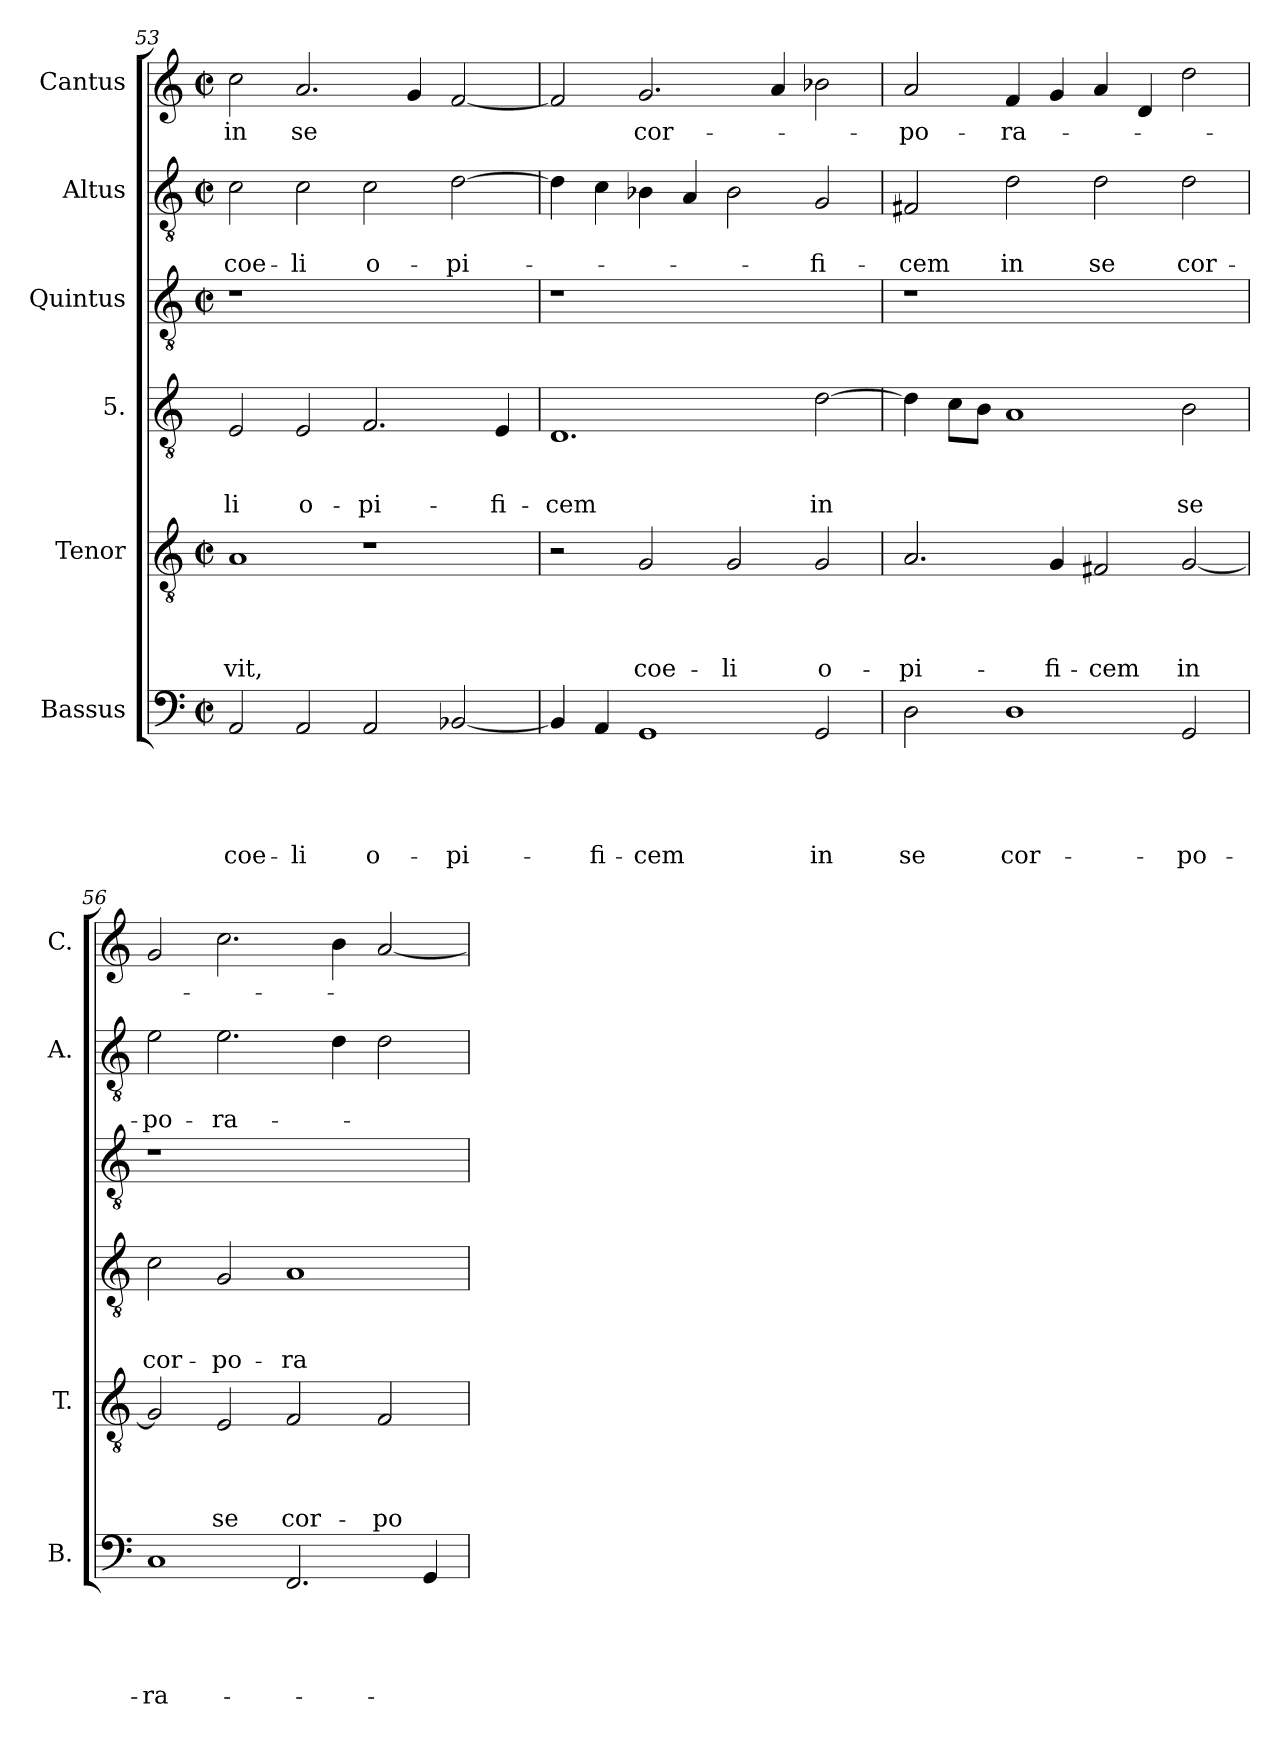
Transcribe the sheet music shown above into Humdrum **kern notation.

**kern	**text	**text	**text	**text	**text	**kern	**text	**text	**text	**text	**kern	**text	**text	**text	**kern	**kern	**text	**text	**kern	**text
*part6	*part6	*part6	*part6	*part6	*part6	*part5	*part5	*part5	*part5	*part5	*part4	*part4	*part4	*part4	*part3	*part2	*part2	*part2	*part1	*part1
*staff6	*staff6	*staff6	*staff6	*staff6	*staff6	*staff5	*staff5	*staff5	*staff5	*staff5	*staff4	*staff4	*staff4	*staff4	*staff3	*staff2	*staff2	*staff2	*staff1	*staff1
*I"Bassus	*	*	*	*	*	*I"Tenor	*	*	*	*	*I"5.	*	*	*	*I"Quintus	*I"Altus	*	*	*I"Cantus	*
*I'B.	*	*	*	*	*	*I'T.	*	*	*	*	*	*	*	*	*	*I'A.	*	*	*I'C.	*
*clefF4	*	*	*	*	*	*clefGv2	*	*	*	*	*clefGv2	*	*	*	*clefGv2	*clefGv2	*	*	*clefG2	*
*k[]	*	*	*	*	*	*k[]	*	*	*	*	*k[]	*	*	*	*k[]	*k[]	*	*	*k[]	*
*C:	*	*	*	*	*	*C:	*	*	*	*	*C:	*	*	*	*C:	*C:	*	*	*C:	*
*M2/2	*	*	*	*	*	*M2/2	*	*	*	*	*	*	*	*	*M2/2	*M2/2	*	*	*M2/2	*
*met(c|)	*	*	*	*	*	*met(c|)	*	*	*	*	*	*	*	*	*met(c|)	*met(c|)	*	*	*met(c|)	*
=53	=53	=53	=53	=53	=53	=53	=53	=53	=53	=53	=53	=53	=53	=53	=53	=53	=53	=53	=53	=53
!	!	!	!	!	!LO:LY:b	!	!	!	!	!LO:LY:b	!	!	!	!LO:LY:b	!	!	!	!LO:LY:b	!	!LO:LY:b
2AA/	.	.	.	.	coe-	1A	.	.	.	-vit,	2E/	.	.	-li	1r	2c\	.	coe-	2cc\	in
!	!	!	!	!	!LO:LY:b	!	!	!	!	!	!	!	!	!LO:LY:b	!	!	!	!LO:LY:b	!	!LO:LY:b
2AA/	.	.	.	.	-li	.	.	.	.	.	2E/	.	.	o-	.	2c\	.	-li	2.a/	se
!	!	!	!	!	!LO:LY:b	!	!	!	!	!	!	!	!	!LO:LY:b	!	!	!	!LO:LY:b	!	!
2AA/	.	.	.	.	o-	1r	.	.	.	.	2.F/	.	.	-pi-	1ryy	2c\	.	o-	.	.
.	.	.	.	.	.	.	.	.	.	.	.	.	.	.	.	.	.	.	4g/	.
!	!	!	!	!	!LO:LY:b	!	!	!	!	!	!	!	!	!	!	!	!	!LO:LY:b	!	!
[<2BB-X/	.	.	.	.	-pi-	.	.	.	.	.	.	.	.	.	.	[>2d\	.	-pi-	[<2f/	.
!	!	!	!	!	!	!	!	!	!	!	!	!	!	!LO:LY:b	!	!	!	!	!	!
.	.	.	.	.	.	.	.	.	.	.	4E/	.	.	-fi-	.	.	.	.	.	.
=54	=54	=54	=54	=54	=54	=54	=54	=54	=54	=54	=54	=54	=54	=54	=54	=54	=54	=54	=54	=54
!	!	!	!	!	!	!	!	!	!	!	!	!	!	!LO:LY:b	!	!	!	!	!	!
4BB-/]	.	.	.	.	.	2r	.	.	.	.	1.D	.	.	-cem	1r	4d\]	.	.	2f/]	.
!	!	!	!	!	!LO:LY:b	!	!	!	!	!	!	!	!	!	!	!	!	!	!	!
4AA/	.	.	.	.	-fi-	.	.	.	.	.	.	.	.	.	.	4c\	.	.	.	.
!	!	!	!	!	!LO:LY:b	!	!	!	!	!LO:LY:b	!	!	!	!	!	!	!	!	!	!LO:LY:b
1GG	.	.	.	.	-cem	2G/	.	.	.	coe-	.	.	.	.	.	4B-X\	.	.	2.g/	cor-
.	.	.	.	.	.	.	.	.	.	.	.	.	.	.	.	4A/	.	.	.	.
!	!	!	!	!	!	!	!	!	!	!LO:LY:b	!	!	!	!	!	!	!	!	!	!
.	.	.	.	.	.	2G/	.	.	.	-li	.	.	.	.	1ryy	2B-\	.	.	.	.
.	.	.	.	.	.	.	.	.	.	.	.	.	.	.	.	.	.	.	4a/	.
!	!	!	!	!	!LO:LY:b	!	!	!	!	!LO:LY:b	!	!	!	!LO:LY:b	!	!	!	!LO:LY:b	!	!
2GG/	.	.	.	.	in	2G/	.	.	.	o-	[>2d\	.	.	in	.	2G/	.	-fi-	2b-X\	.
!!LO:PB:g=z
=55	=55	=55	=55	=55	=55	=55	=55	=55	=55	=55	=55	=55	=55	=55	=55	=55	=55	=55	=55	=55
!	!	!	!	!	!LO:LY:b	!	!	!	!	!LO:LY:b	!	!	!	!	!	!	!	!LO:LY:b	!	!LO:LY:b
2D\	.	.	.	.	se	2.A/	.	.	.	-pi-	4d\]	.	.	.	1r	2F#X/	.	-cem	2a/	-po-
.	.	.	.	.	.	.	.	.	.	.	8c\L	.	.	.	.	.	.	.	.	.
.	.	.	.	.	.	.	.	.	.	.	8B\J	.	.	.	.	.	.	.	.	.
!	!	!	!	!	!LO:LY:b	!	!	!	!	!	!	!	!	!	!	!	!	!LO:LY:b	!	!LO:LY:b
1D	.	.	.	.	cor-	.	.	.	.	.	1A	.	.	.	.	2d\	.	in	4f/	-ra-
!	!	!	!	!	!	!	!	!	!	!LO:LY:b	!	!	!	!	!	!	!	!	!	!
.	.	.	.	.	.	4G/	.	.	.	-fi-	.	.	.	.	.	.	.	.	4g/	.
!	!	!	!	!	!	!	!	!	!	!LO:LY:b	!	!	!	!	!	!	!	!LO:LY:b	!	!
.	.	.	.	.	.	2F#X/	.	.	.	-cem	.	.	.	.	1ryy	2d\	.	se	4a/	.
.	.	.	.	.	.	.	.	.	.	.	.	.	.	.	.	.	.	.	4d/	.
!	!	!	!	!	!LO:LY:b	!	!	!	!	!LO:LY:b	!	!	!	!LO:LY:b	!	!	!	!LO:LY:b	!	!
2GG/	.	.	.	.	-po-	[<2G/	.	.	.	in	2B\	.	.	se	.	2d\	.	cor-	2dd\	.
=56	=56	=56	=56	=56	=56	=56	=56	=56	=56	=56	=56	=56	=56	=56	=56	=56	=56	=56	=56	=56
!	!	!	!	!	!LO:LY:b	!	!	!	!	!	!	!	!	!LO:LY:b	!	!	!	!LO:LY:b	!	!
1C	.	.	.	.	-ra-	2G/]	.	.	.	.	2c\	.	.	cor-	1r	2e\	.	-po-	2g/	.
!	!	!	!	!	!	!	!	!	!	!LO:LY:b	!	!	!	!LO:LY:b	!	!	!	!LO:LY:b	!	!
.	.	.	.	.	.	2E/	.	.	.	se	2G/	.	.	-po-	.	2.e\	.	-ra-	2.cc\	.
!	!	!	!	!	!	!	!	!	!	!LO:LY:b	!	!	!	!LO:LY:b	!	!	!	!	!	!
2.FF/	.	.	.	.	.	2F/	.	.	.	cor-	1A	.	.	-ra-	1ryy	.	.	.	.	.
.	.	.	.	.	.	.	.	.	.	.	.	.	.	.	.	4d\	.	.	4b\	.
!	!	!	!	!	!	!	!	!	!	!LO:LY:b	!	!	!	!	!	!	!	!	!	!
.	.	.	.	.	.	2F/	.	.	.	-po-	.	.	.	.	.	2d\	.	.	[<2a/	.
4GG/	.	.	.	.	.	.	.	.	.	.	.	.	.	.	.	.	.	.	.	.
=	=	=	=	=	=	=	=	=	=	=	=	=	=	=	=	=	=	=	=	=
*-	*-	*-	*-	*-	*-	*-	*-	*-	*-	*-	*-	*-	*-	*-	*-	*-	*-	*-	*-	*-
